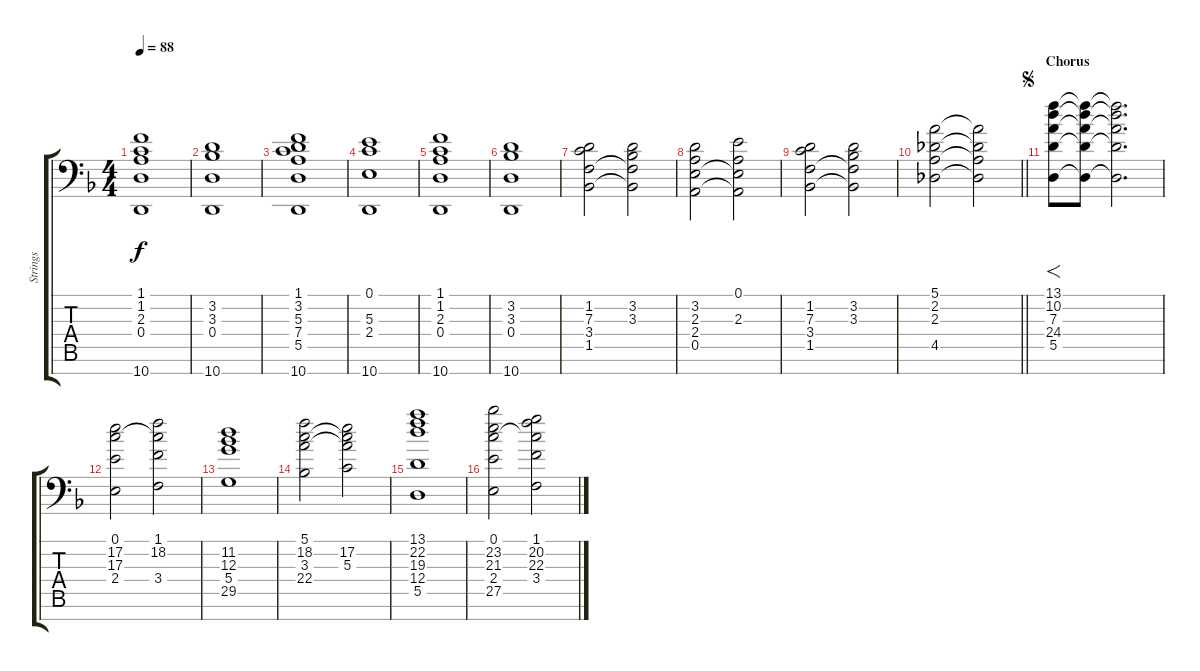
\track ("Strings" "Strings") {instrument stringensemble2}
\staff {score tabs}
\tuning (E4 B3 G3 D3 A2 E2 E1) {hide}
\ts (4 4)
\tempo 88
\clef f4
\ks f
(1.1 1.2 2.3 0.4 10.7).1{dy f} |
(3.2 3.3 0.4 10.7).1 |
(1.1 3.2 5.3 7.4 5.5 10.7).1 |
(0.1 5.3 2.4 10.7).1 |
(1.1 1.2 2.3 0.4 10.7).1 |
(3.2 3.3 0.4 10.7).1 |
(1.2 7.3 3.4 1.5).2 (3.2 3.3 3.4{t} 1.5{t}).2 |
(3.2 2.3 2.4 0.5).2 (0.1 2.3 2.4{t} 0.5{t}).2 |
(1.2 7.3 3.4 1.5).2 (3.2 3.3 3.4{t} 1.5{t}).2 |
\barLineRight lightlight
(5.1 2.2 2.3 4.5).2 (5.1{t} 2.2{t} 2.3{t} 4.5{t}).2 |
\section ("" "Chorus")
\jump segno
(13.1 10.2 7.3 24.4 5.5).8{f} (13.1{t} 10.2{t} 7.3{t} 24.4{t} 5.5{t}).8 (13.1{t} 10.2{t} 7.3{t} 24.4{t} 5.5{t}).2{d} |
(0.1 17.2 17.3 2.4).2 (1.1 18.2 17.3{t} 3.4).2 |
(11.2 12.3 5.4 29.5).1 |
(5.1 18.2 3.3 22.4).2 (5.1{t} 17.2 5.3 22.4{t}).2 |
(13.1 22.2 19.3 12.4 5.5).1 |
(0.1 23.2 21.3 2.4 27.5).2 (1.1 20.2 22.3 3.4 27.5{t}).2
